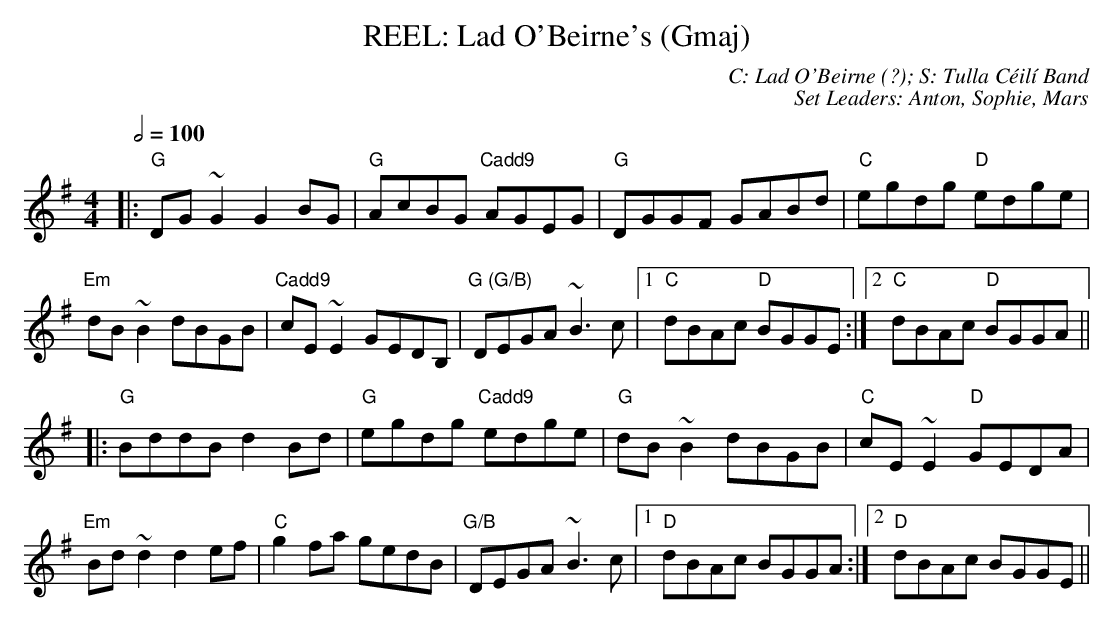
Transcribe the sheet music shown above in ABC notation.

X:1
T: REEL: Lad O'Beirne's (Gmaj)
C: C: Lad O'Beirne (?); S: Tulla Céilí Band
C: Set Leaders: Anton, Sophie, Mars
M: 4/4
L: 1/8
Q: 1/2=100
K: Gmaj
|:"G"DG~G2 G2 BG|"G"AcBG "Cadd9"AGEG|"G"DGGF GABd|"C"egdg "D"edge|
"Em"dB~B2 dBGB|"Cadd9"cE~E2 GEDB,|"G (G/B)"DEGA ~B3c|1 "C"dBAc "D"BGGE:|2 "C"dBAc "D"BGGA||
|:"G"BddB d2 Bd|"G"egdg "Cadd9"edge|"G"dB~B2 dBGB|"C"cE~E2 "D"GEDA|
"Em"Bd~d2 d2 ef|"C"g2 fa gedB|"G/B"DEGA ~B3c|1 "D"dBAc BGGA:|2 "D"dBAc BGGE||
